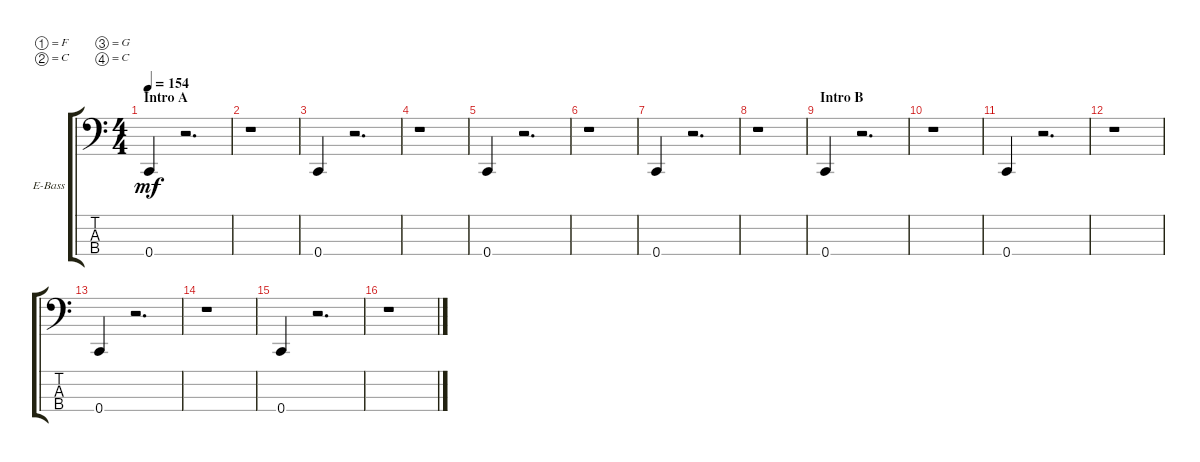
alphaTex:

\defaultSystemsLayout 4
\bracketExtendMode groupsimilarinstruments
\firstSystemTrackNameOrientation horizontal
\otherSystemsTrackNameOrientation horizontal
\track ("Bass" "E-Bass") {instrument electricbassfinger}
\staff {score tabs}
\tuning (F2 C2 G1 C1)
\ts (4 4)
\section ("" "Intro A")
\tempo 154
\clef f4
\ks c
0.4.4{dy mf instrument electricbassfinger} r.2{d} |
r.1 |
0.4.4 r.2{d} |
r.1 |
0.4.4 r.2{d} |
r.1 |
0.4.4 r.2{d} |
r.1 |
\section ("" "Intro B")
0.4.4 r.2{d} |
r.1 |
0.4.4 r.2{d} |
r.1 |
0.4.4 r.2{d} |
r.1 |
0.4.4 r.2{d} |
r.1
